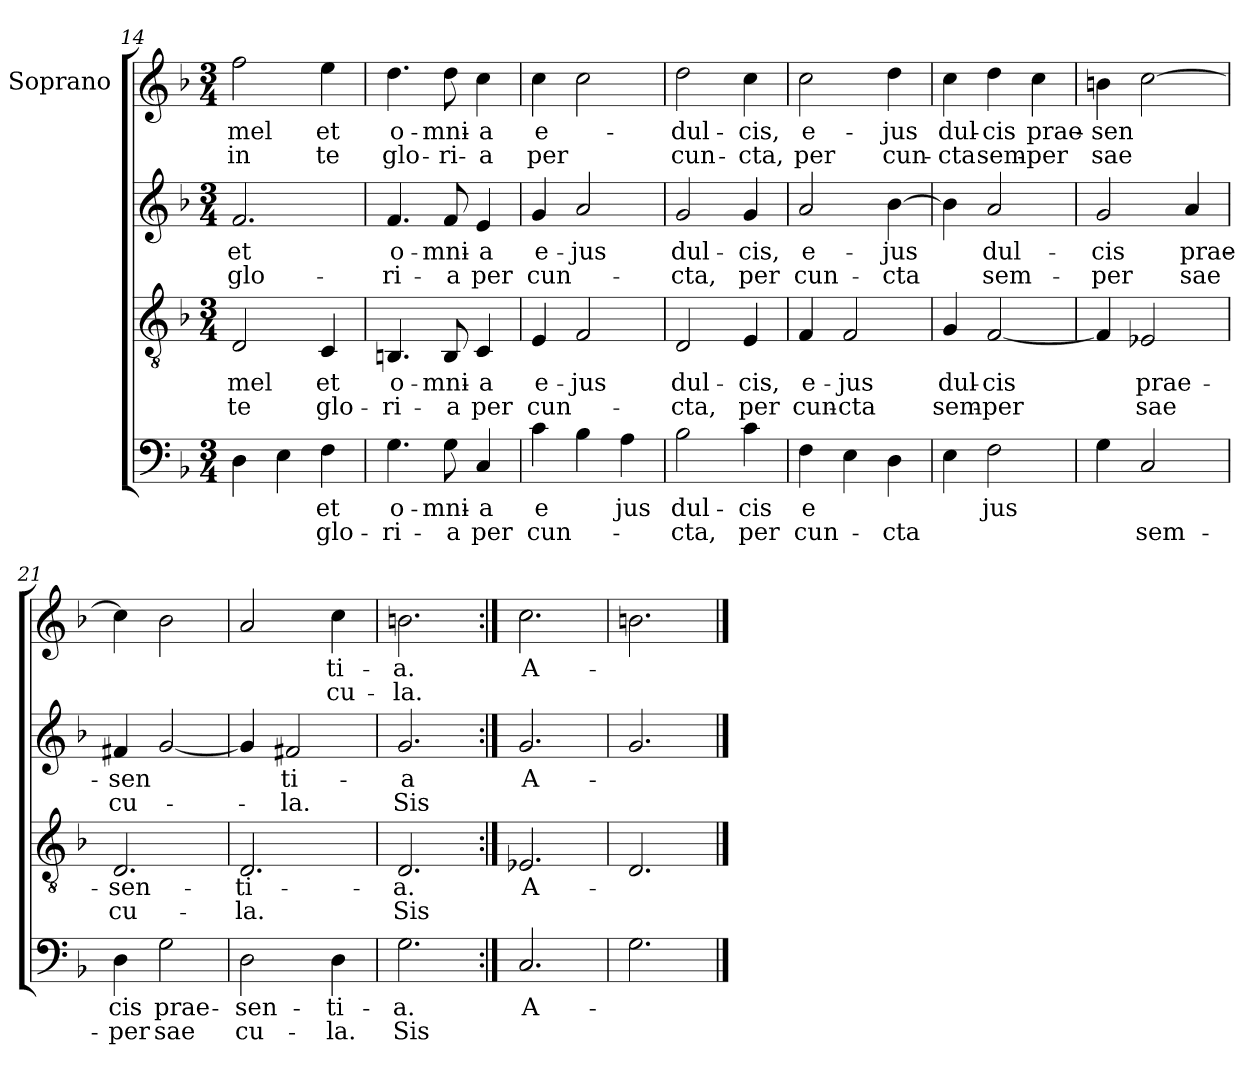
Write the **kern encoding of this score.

**kern	**text	**text	**kern	**text	**text	**kern	**text	**text	**kern	**text	**text
*part4	*part4	*part4	*part3	*part3	*part3	*part2	*part2	*part2	*part1	*part1	*part1
*staff4	*staff4	*staff4	*staff3	*staff3	*staff3	*staff2	*staff2	*staff2	*staff1	*staff1	*staff1
*	*	*	*	*	*	*	*	*	*I"Soprano	*	*
*clefF4	*	*	*clefGv2	*	*	*clefG2	*	*	*clefG2	*	*
*k[b-]	*	*	*k[b-]	*	*	*k[b-]	*	*	*k[b-]	*	*
*F:	*	*	*F:	*	*	*F:	*	*	*F:	*	*
*M3/4	*	*	*M3/4	*	*	*M3/4	*	*	*M3/4	*	*
=14	=14	=14	=14	=14	=14	=14	=14	=14	=14	=14	=14
!	!	!	!	!LO:LY:b	!LO:LY:b	!	!LO:LY:b	!LO:LY:b	!	!LO:LY:b	!LO:LY:b
4D\	.	.	2D/	mel	te	2.f/	et	glo-	2ff\	mel	in
4E\	.	.	.	.	.	.	.	.	.	.	.
!	!LO:LY:b	!LO:LY:b	!	!LO:LY:b	!LO:LY:b	!	!	!	!	!LO:LY:b	!LO:LY:b
4F\	et	glo-	4C/	et	glo-	.	.	.	4ee\	et	te
=15	=15	=15	=15	=15	=15	=15	=15	=15	=15	=15	=15
!	!LO:LY:b	!LO:LY:b	!	!LO:LY:b	!LO:LY:b	!	!LO:LY:b	!LO:LY:b	!	!LO:LY:b	!LO:LY:b
4.G\	o-	-ri-	4.BBn/	o-	-ri-	4.f/	o-	-ri-	4.dd\	o-	glo-
!	!LO:LY:b	!LO:LY:b	!	!LO:LY:b	!LO:LY:b	!	!LO:LY:b	!LO:LY:b	!	!LO:LY:b	!LO:LY:b
8G\	-mni-	-a	8BB/	-mni-	-a	8f/	-mni-	-a	8dd\	-mni-	-ri-
!	!LO:LY:b	!LO:LY:b	!	!LO:LY:b	!LO:LY:b	!	!LO:LY:b	!LO:LY:b	!	!LO:LY:b	!LO:LY:b
4C/	-a	per	4C/	-a	per	4e/	-a	per	4cc\	-a	-a
=16	=16	=16	=16	=16	=16	=16	=16	=16	=16	=16	=16
!	!LO:LY:b	!LO:LY:b	!	!LO:LY:b	!LO:LY:b	!	!LO:LY:b	!LO:LY:b	!	!LO:LY:b	!LO:LY:b
4c\	e	cun-	4E/	e-	cun-	4g/	e-	cun-	4cc\	e-	per
!	!	!	!	!LO:LY:b	!	!	!LO:LY:b	!	!	!	!
4B-\	.	.	2F/	-jus	.	2a/	-jus	.	2cc\	.	.
!	!LO:LY:b	!	!	!	!	!	!	!	!	!	!
4A\	jus	.	.	.	.	.	.	.	.	.	.
!!LO:LB:g=z
=17	=17	=17	=17	=17	=17	=17	=17	=17	=17	=17	=17
!	!LO:LY:b	!LO:LY:b	!	!LO:LY:b	!LO:LY:b	!	!LO:LY:b	!LO:LY:b	!	!LO:LY:b	!LO:LY:b
2B-\	dul-	-cta,	2D/	dul-	-cta,	2g/	dul-	-cta,	2dd\	dul-	cun-
!	!LO:LY:b	!LO:LY:b	!	!LO:LY:b	!LO:LY:b	!	!LO:LY:b	!LO:LY:b	!	!LO:LY:b	!LO:LY:b
4c\	-cis	per	4E/	-cis,	per	4g/	-cis,	per	4cc\	-cis,	-cta,
=18	=18	=18	=18	=18	=18	=18	=18	=18	=18	=18	=18
!	!LO:LY:b	!LO:LY:b	!	!LO:LY:b	!LO:LY:b	!	!LO:LY:b	!LO:LY:b	!	!LO:LY:b	!LO:LY:b
4F\	e	cun-	4F/	e-	cun-	2a/	e-	cun-	2cc\	e-	per
!	!	!	!	!LO:LY:b	!LO:LY:b	!	!	!	!	!	!
4E\	.	.	2F/	-jus	-cta	.	.	.	.	.	.
!	!	!LO:LY:b	!	!	!	!	!LO:LY:b	!LO:LY:b	!	!LO:LY:b	!LO:LY:b
4D\	.	-cta	.	.	.	[>4b-\	-jus	-cta	4dd\	-jus	cun-
!!LO:PB:g=z
=19	=19	=19	=19	=19	=19	=19	=19	=19	=19	=19	=19
!	!	!	!	!LO:LY:b	!LO:LY:b	!	!	!	!	!LO:LY:b	!LO:LY:b
4E\	.	.	4G/	dul-	sem-	4b-\]	.	.	4cc\	dul-	-cta
!	!LO:LY:b	!	!	!LO:LY:b	!LO:LY:b	!	!LO:LY:b	!LO:LY:b	!	!LO:LY:b	!LO:LY:b
2F\	jus	.	[<2F/	-cis	-per	2a/	dul-	sem-	4dd\	-cis	sem-
!	!	!	!	!	!	!	!	!	!	!LO:LY:b	!LO:LY:b
.	.	.	.	.	.	.	.	.	4cc\	prae-	-per
=20	=20	=20	=20	=20	=20	=20	=20	=20	=20	=20	=20
!	!	!	!	!	!	!	!LO:LY:b	!LO:LY:b	!	!LO:LY:b	!LO:LY:b
4G\	.	.	4F/]	.	.	2g/	-cis	-per	4bn\	-sen	sae
!	!	!LO:LY:b	!	!LO:LY:b	!LO:LY:b	!	!	!	!	!	!
2C/	.	sem-	2E-X/	prae-	sae	.	.	.	[>2cc\	.	.
!	!	!	!	!	!	!	!LO:LY:b	!LO:LY:b	!	!	!
.	.	.	.	.	.	4a/	prae-	sae	.	.	.
=21	=21	=21	=21	=21	=21	=21	=21	=21	=21	=21	=21
!	!LO:LY:b	!LO:LY:b	!	!LO:LY:b	!LO:LY:b	!	!LO:LY:b	!LO:LY:b	!	!	!
4D\	cis	-per	2.D/	-sen-	cu-	4f#X/	-sen	cu-	4cc\]	.	.
!	!LO:LY:b	!LO:LY:b	!	!	!	!	!	!	!	!	!
2G\	prae-	sae	.	.	.	[<2g/	.	.	2b-\	.	.
=22	=22	=22	=22	=22	=22	=22	=22	=22	=22	=22	=22
!	!LO:LY:b	!LO:LY:b	!	!LO:LY:b	!LO:LY:b	!	!	!	!	!	!
2D\	-sen-	cu-	2.D/	-ti-	-la.	4g/]	.	.	2a/	.	.
!	!	!	!	!	!	!	!LO:LY:b	!LO:LY:b	!	!	!
.	.	.	.	.	.	2f#X/	ti-	-la.	.	.	.
!	!LO:LY:b	!LO:LY:b	!	!	!	!	!	!	!	!LO:LY:b	!LO:LY:b
4D\	-ti-	-la.	.	.	.	.	.	.	4cc\	ti-	cu-
=23	=23	=23	=23	=23	=23	=23	=23	=23	=23	=23	=23
!	!LO:LY:b	!LO:LY:b	!	!LO:LY:b	!LO:LY:b	!	!LO:LY:b	!LO:LY:b	!	!LO:LY:b	!LO:LY:b
2.G\	-a.	Sis	2.D/	-a.	Sis	2.g/	-a	Sis	2.bn\	-a.	-la.
=24:|!	=24:|!	=24:|!	=24:|!	=24:|!	=24:|!	=24:|!	=24:|!	=24:|!	=24:|!	=24:|!	=24:|!
!	!LO:LY:b	!	!	!LO:LY:b	!	!	!LO:LY:b	!	!	!LO:LY:b	!
2.C/	A-	.	2.E-X/	A-	.	2.g/	A-	.	2.cc\	A-	.
=25	=25	=25	=25	=25	=25	=25	=25	=25	=25	=25	=25
2.G\	.	.	2.D/	.	.	2.g/	.	.	2.bn\	.	.
==	==	==	==	==	==	==	==	==	==	==	==
*-	*-	*-	*-	*-	*-	*-	*-	*-	*-	*-	*-
